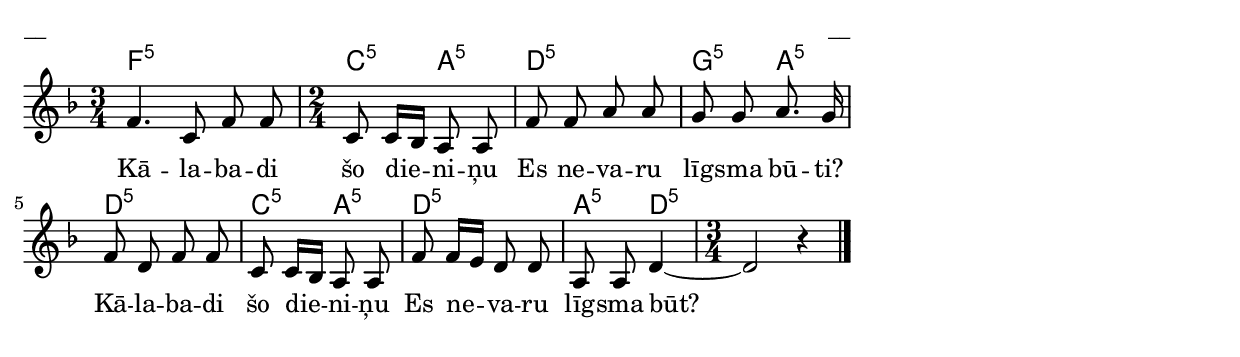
\version "2.13.16" 
%\header {
% title = "Kālabadi šo dieniņu"
%}
% Austras Dziesmu burtnīca, "Dievēn, zini, kālabad"
\paper {
line-width = 14\cm
left-margin = 0.4\cm
between-system-padding = 0.3\cm
between-system-space = 0.3\cm
}
\layout {
indent = #0
ragged-last = ##f
}

voiceA = \relative c' {
\clef "treble"
\key d \minor
\time 3/4
f4. c8 f f \time 2/4
c8 c16[ bes] a8 a | f'8 f a a | g8 g a8. g16 |
f8 d f f | c8 c16[ bes] a8 a | f'8 f16[ e] d8 d | a8 a d4~ \time 3/4
d2 r4 \bar "|."
}


lyricA = \lyricmode {
Kā -- la -- ba -- di šo die -- ni -- ņu
Es ne -- va -- ru līg -- sma bū -- ti?
Kā -- la -- ba -- di šo die -- ni -- ņu
Es ne -- va -- ru līg -- sma būt?
}

chordsA = \chordmode {
\time 3/4
f2.:5 \time 2/4
c4:5 a4:m5 | d2:m5 | g4:m5 a4:m5 |
d2:m5 | c4:5 a4:m5 | d2:m5 | a4:m5 d4:m5 
}



fullScore = <<
\new ChordNames { \chordsA }
\new Staff {
<<
\new Voice = "voiceA" { \oneVoice \autoBeamOff \voiceA }
\lyricsto "voiceA" \new Lyrics \lyricA
>>
}
>>

\score {
\fullScore
\header { piece = "__" opus = "__" }
}
\markup { \with-color #(x11-color 'white) \sans \smaller "__" }
\score {
\unfoldRepeats
\fullScore
\midi {
\context { \Staff \remove "Staff_performer" }
\context { \Voice \consists "Staff_performer" }
}
}


